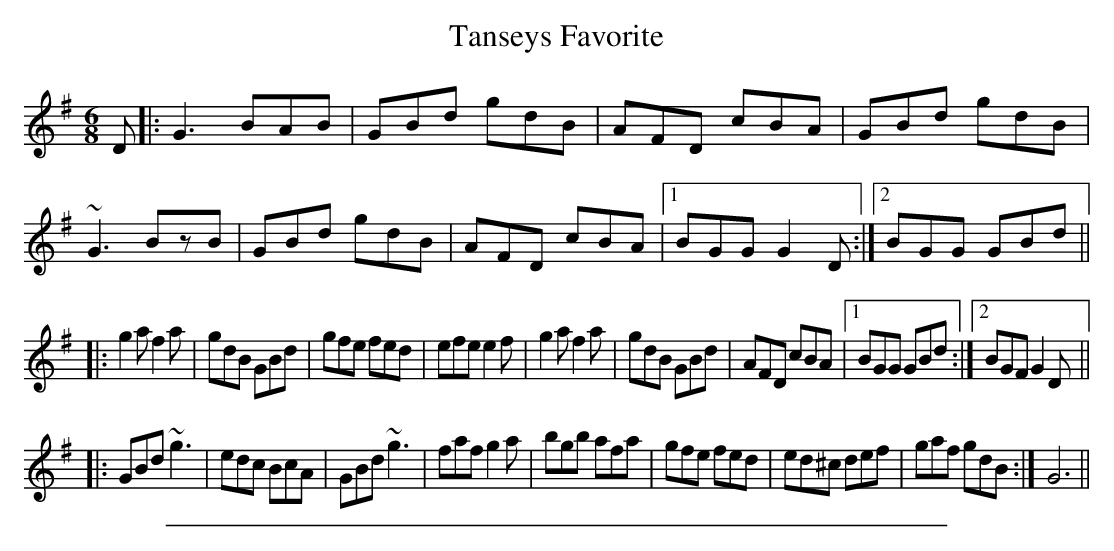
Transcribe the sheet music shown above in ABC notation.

X:1
T: Tanseys Favorite
M:6/8
K:G
D|:G3 BAB|GBd gdB|AFD cBA|GBd gdB| ~G3 BzB|GBd gdB|AFD cBA|1 BGG G2D:|2 BGG GBd||
|:g2a f2a|gdB GBd|gfe fed|efe e2f| g2a f2a|gdB GBd|AFD cBA|1 BGG GBd:|2 BGF G2D||
|:GBd ~g3|edc BcA|GBd ~g3|faf g2a| bgb afa|gfe fed|ed^c def|gaf gdB:|G6||
